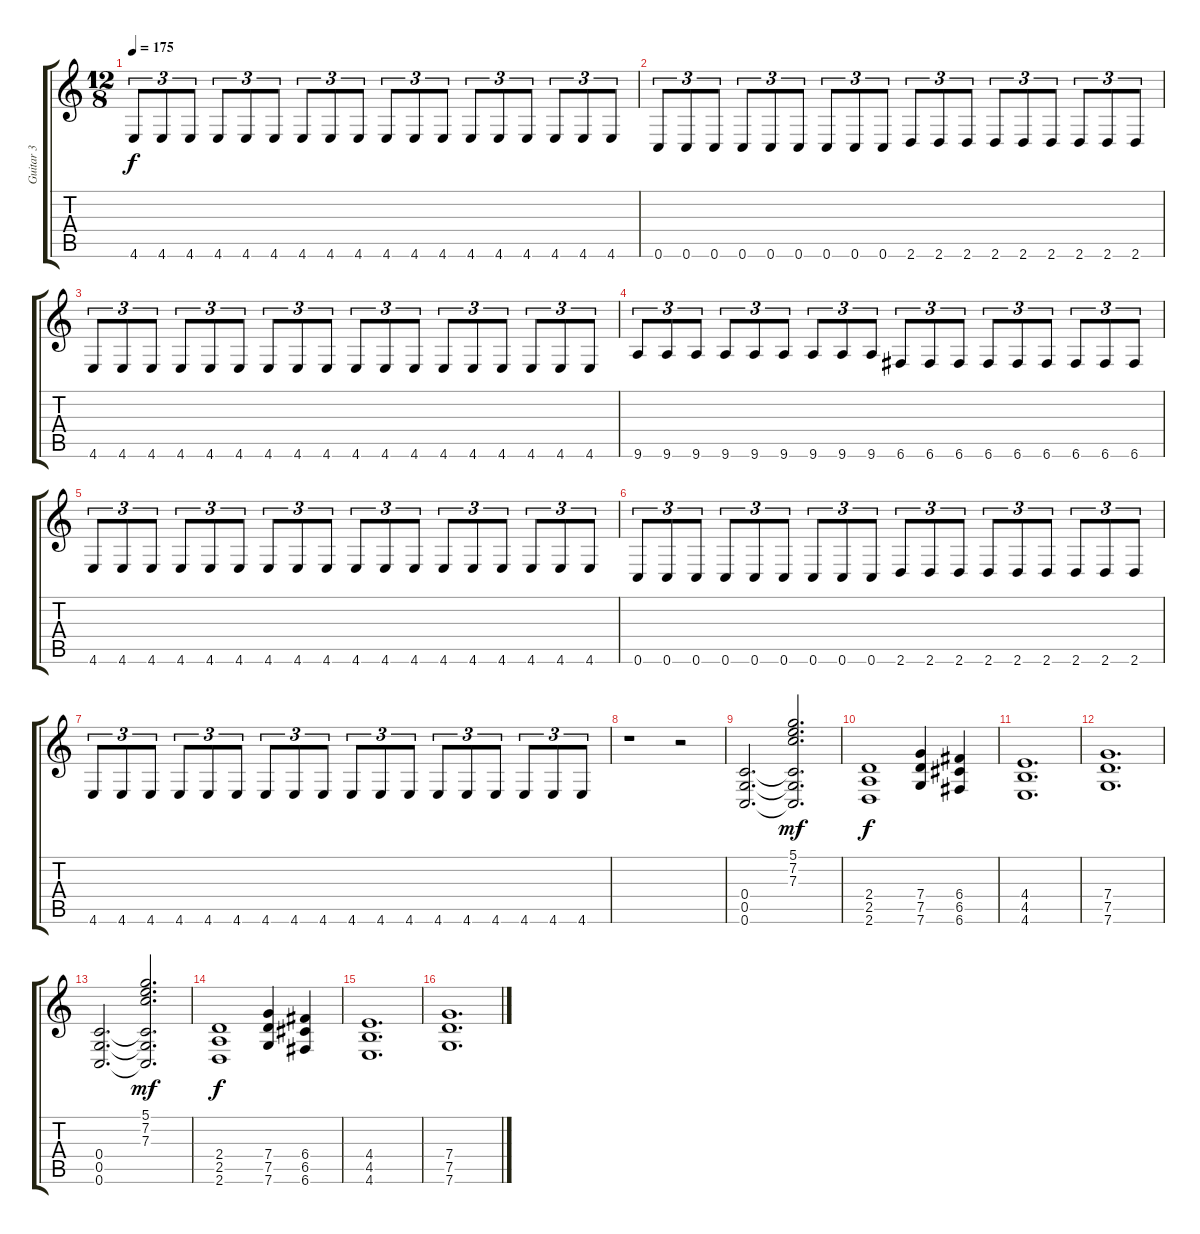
\track ("Guitar 3" "Guitar 3") {instrument distortionguitar}
\staff {score tabs}
\tuning (D4 A3 F3 C3 G2 C2) {hide}
\ts (12 8)
\tempo 175
\clef g2
\ks c
4.6.8{tu (3 2) dy f} 4.6.8{tu (3 2)} 4.6.8{tu (3 2)} 4.6.8{tu (3 2)} 4.6.8{tu (3 2)} 4.6.8{tu (3 2)} 4.6.8{tu (3 2)} 4.6.8{tu (3 2)} 4.6.8{tu (3 2)} 4.6.8{tu (3 2)} 4.6.8{tu (3 2)} 4.6.8{tu (3 2)} 4.6.8{tu (3 2)} 4.6.8{tu (3 2)} 4.6.8{tu (3 2)} 4.6.8{tu (3 2)} 4.6.8{tu (3 2)} 4.6.8{tu (3 2)} |
0.6.8{tu (3 2)} 0.6.8{tu (3 2)} 0.6.8{tu (3 2)} 0.6.8{tu (3 2)} 0.6.8{tu (3 2)} 0.6.8{tu (3 2)} 0.6.8{tu (3 2)} 0.6.8{tu (3 2)} 0.6.8{tu (3 2)} 2.6.8{tu (3 2)} 2.6.8{tu (3 2)} 2.6.8{tu (3 2)} 2.6.8{tu (3 2)} 2.6.8{tu (3 2)} 2.6.8{tu (3 2)} 2.6.8{tu (3 2)} 2.6.8{tu (3 2)} 2.6.8{tu (3 2)} |
4.6.8{tu (3 2)} 4.6.8{tu (3 2)} 4.6.8{tu (3 2)} 4.6.8{tu (3 2)} 4.6.8{tu (3 2)} 4.6.8{tu (3 2)} 4.6.8{tu (3 2)} 4.6.8{tu (3 2)} 4.6.8{tu (3 2)} 4.6.8{tu (3 2)} 4.6.8{tu (3 2)} 4.6.8{tu (3 2)} 4.6.8{tu (3 2)} 4.6.8{tu (3 2)} 4.6.8{tu (3 2)} 4.6.8{tu (3 2)} 4.6.8{tu (3 2)} 4.6.8{tu (3 2)} |
9.6.8{tu (3 2)} 9.6.8{tu (3 2)} 9.6.8{tu (3 2)} 9.6.8{tu (3 2)} 9.6.8{tu (3 2)} 9.6.8{tu (3 2)} 9.6.8{tu (3 2)} 9.6.8{tu (3 2)} 9.6.8{tu (3 2)} 6.6.8{tu (3 2)} 6.6.8{tu (3 2)} 6.6.8{tu (3 2)} 6.6.8{tu (3 2)} 6.6.8{tu (3 2)} 6.6.8{tu (3 2)} 6.6.8{tu (3 2)} 6.6.8{tu (3 2)} 6.6.8{tu (3 2)} |
4.6.8{tu (3 2)} 4.6.8{tu (3 2)} 4.6.8{tu (3 2)} 4.6.8{tu (3 2)} 4.6.8{tu (3 2)} 4.6.8{tu (3 2)} 4.6.8{tu (3 2)} 4.6.8{tu (3 2)} 4.6.8{tu (3 2)} 4.6.8{tu (3 2)} 4.6.8{tu (3 2)} 4.6.8{tu (3 2)} 4.6.8{tu (3 2)} 4.6.8{tu (3 2)} 4.6.8{tu (3 2)} 4.6.8{tu (3 2)} 4.6.8{tu (3 2)} 4.6.8{tu (3 2)} |
0.6.8{tu (3 2)} 0.6.8{tu (3 2)} 0.6.8{tu (3 2)} 0.6.8{tu (3 2)} 0.6.8{tu (3 2)} 0.6.8{tu (3 2)} 0.6.8{tu (3 2)} 0.6.8{tu (3 2)} 0.6.8{tu (3 2)} 2.6.8{tu (3 2)} 2.6.8{tu (3 2)} 2.6.8{tu (3 2)} 2.6.8{tu (3 2)} 2.6.8{tu (3 2)} 2.6.8{tu (3 2)} 2.6.8{tu (3 2)} 2.6.8{tu (3 2)} 2.6.8{tu (3 2)} |
4.6.8{tu (3 2)} 4.6.8{tu (3 2)} 4.6.8{tu (3 2)} 4.6.8{tu (3 2)} 4.6.8{tu (3 2)} 4.6.8{tu (3 2)} 4.6.8{tu (3 2)} 4.6.8{tu (3 2)} 4.6.8{tu (3 2)} 4.6.8{tu (3 2)} 4.6.8{tu (3 2)} 4.6.8{tu (3 2)} 4.6.8{tu (3 2)} 4.6.8{tu (3 2)} 4.6.8{tu (3 2)} 4.6.8{tu (3 2)} 4.6.8{tu (3 2)} 4.6.8{tu (3 2)} |
r.1 r.2 |
(0.4 0.5 0.6).2{d} (5.1 7.2 7.3 0.4{t} 0.5{t} 0.6{t}).2{d dy mf} |
(2.4 2.5 2.6).1{dy f} (7.4 7.5 7.6).4 (6.4 6.5 6.6).4 |
(4.4 4.5 4.6).1{d} |
(7.4 7.5 7.6).1{d} |
(0.4 0.5 0.6).2{d} (5.1 7.2 7.3 0.4{t} 0.5{t} 0.6{t}).2{d dy mf} |
(2.4 2.5 2.6).1{dy f} (7.4 7.5 7.6).4 (6.4 6.5 6.6).4 |
(4.4 4.5 4.6).1{d} |
(7.4 7.5 7.6).1{d}
